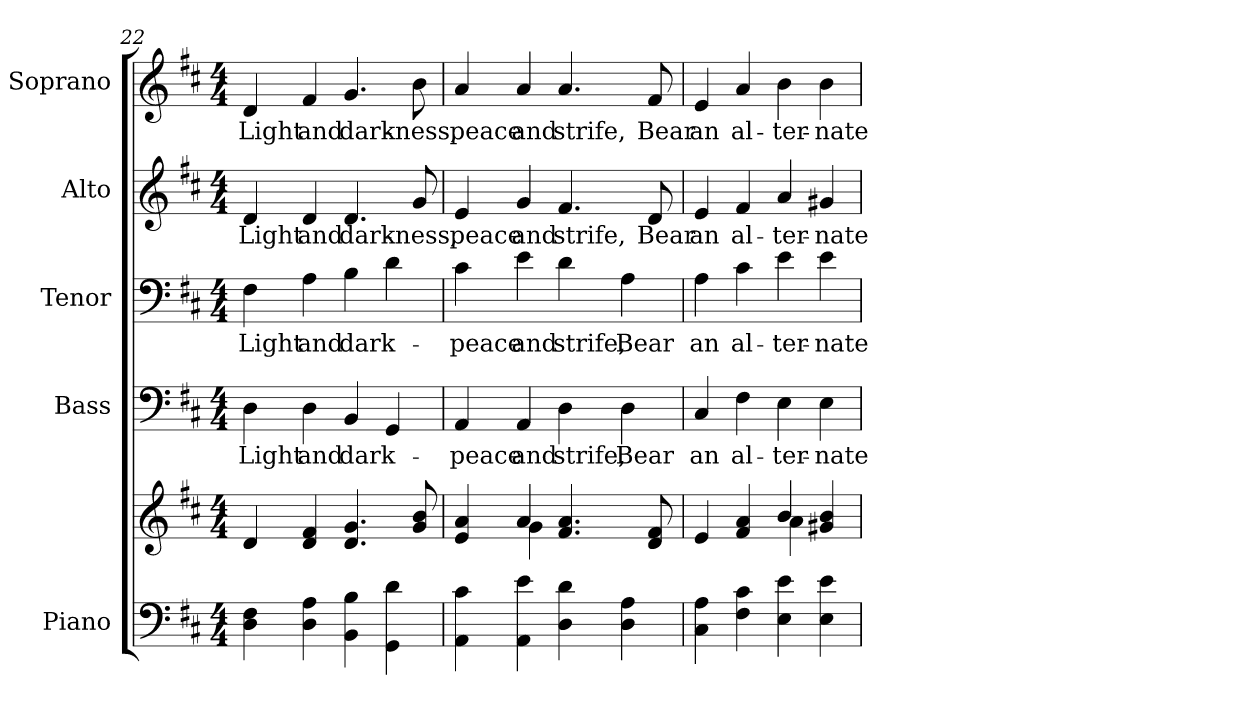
**kern	**kern	**kern	**text	**kern	**text	**kern	**text	**kern	**text
*part5	*part5	*part4	*part4	*part3	*part3	*part2	*part2	*part1	*part1
*staff6	*staff5	*staff4	*staff4	*staff3	*staff3	*staff2	*staff2	*staff1	*staff1
*I"Piano	*	*I"Bass	*	*I"Tenor	*	*I"Alto	*	*I"Soprano	*
*I'Pno.	*	*I'B.	*	*I'T.	*	*I'A.	*	*I'S.	*
*clefF4	*clefG2	*clefF4	*	*clefF4	*	*clefG2	*	*clefG2	*
*k[f#c#]	*k[f#c#]	*k[f#c#]	*	*k[f#c#]	*	*k[f#c#]	*	*k[f#c#]	*
*D:	*D:	*D:	*	*D:	*	*D:	*	*D:	*
*M4/4	*M4/4	*M4/4	*	*M4/4	*	*M4/4	*	*M4/4	*
=22	=22	=22	=22	=22	=22	=22	=22	=22	=22
!	!	!	!LO:LY:b:color=#000000	!	!	!	!	!	!
!	!	!	!	!	!LO:LY:b:color=#000000	!	!	!	!
!	!	!	!	!	!	!	!LO:LY:b:color=#000000	!	!
!	!	!	!	!	!	!	!	!	!LO:LY:b:color=#000000
4Di\ 4F#i	4di/	4Di\	Light	4F#i\	Light	4di/	Light	4di/	Light
!	!	!	!LO:LY:b:color=#000000	!	!	!	!	!	!
!	!	!	!	!	!LO:LY:b:color=#000000	!	!	!	!
!	!	!	!	!	!	!	!LO:LY:b:color=#000000	!	!
!	!	!	!	!	!	!	!	!	!LO:LY:b:color=#000000
4Di\ 4Ai	4di/ 4f#i	4Di\	and	4Ai\	and	4di/	and	4f#i/	and
!	!	!	!LO:LY:b:color=#000000	!	!	!	!	!	!
!	!	!	!	!	!LO:LY:b:color=#000000	!	!	!	!
!	!	!	!	!	!	!	!LO:LY:b:color=#000000	!	!
!	!	!	!	!	!	!	!	!	!LO:LY:b:color=#000000
4BBi\ 4Bi	4.di/ 4.gi	4BBi/	dark-	4Bi\	dark-	4.di/	dark-	4.gi/	dark-
4GGi\ 4di	.	4GGi/	.	4di\	.	.	.	.	.
!	!	!	!	!	!	!	!LO:LY:b:color=#000000	!	!
!	!	!	!	!	!	!	!	!	!LO:LY:b:color=#000000
.	8gi/ 8bi	.	.	.	.	8gi/	-ness,	8bi\	-ness,
!!LO:PB:g=z
=23	=23	=23	=23	=23	=23	=23	=23	=23	=23
*	*^	*	*	*	*	*	*	*	*
!	!	!	!	!LO:LY:b:color=#000000	!	!	!	!	!	!
!	!	!	!	!	!	!LO:LY:b:color=#000000	!	!	!	!
!	!	!	!	!	!	!	!	!LO:LY:b:color=#000000	!	!
!	!	!	!	!	!	!	!	!	!	!LO:LY:b:color=#000000
4AAi\ 4c#i	4ei/ 4ai	4ryy	4AAi/	peace	4c#i\	peace	4ei/	peace	4ai/	peace
!	!	!	!	!LO:LY:b:color=#000000	!	!	!	!	!	!
!	!	!	!	!	!	!LO:LY:b:color=#000000	!	!	!	!
!	!	!	!	!	!	!	!	!LO:LY:b:color=#000000	!	!
!	!	!	!	!	!	!	!	!	!	!LO:LY:b:color=#000000
4AAi\ 4ei	4ai/	4gi\	4AAi/	and	4ei\	and	4gi/	and	4ai/	and
!	!	!	!	!LO:LY:b:color=#000000	!	!	!	!	!	!
!	!	!	!	!	!	!LO:LY:b:color=#000000	!	!	!	!
!	!	!	!	!	!	!	!	!LO:LY:b:color=#000000	!	!
!	!	!	!	!	!	!	!	!	!	!LO:LY:b:color=#000000
4Di\ 4di	4.f#i/ 4.ai	2ryy	4Di\	strife,	4di\	strife,	4.f#i/	strife,	4.ai/	strife,
!	!	!	!	!LO:LY:b:color=#000000	!	!	!	!	!	!
!	!	!	!	!	!	!LO:LY:b:color=#000000	!	!	!	!
4Di\ 4Ai	.	.	4Di\	Bear	4Ai\	Bear	.	.	.	.
!	!	!	!	!	!	!	!	!LO:LY:b:color=#000000	!	!
!	!	!	!	!	!	!	!	!	!	!LO:LY:b:color=#000000
.	8di/ 8f#i	.	.	.	.	.	8di/	Bear	8f#i/	Bear
=24	=24	=24	=24	=24	=24	=24	=24	=24	=24	=24
!	!	!	!	!LO:LY:b:color=#000000	!	!	!	!	!	!
!	!	!	!	!	!	!LO:LY:b:color=#000000	!	!	!	!
!	!	!	!	!	!	!	!	!LO:LY:b:color=#000000	!	!
!	!	!	!	!	!	!	!	!	!	!LO:LY:b:color=#000000
4C#i\ 4Ai	4ei/	2ryy	4C#i/	an	4Ai\	an	4ei/	an	4ei/	an
!	!	!	!	!LO:LY:b:color=#000000	!	!	!	!	!	!
!	!	!	!	!	!	!LO:LY:b:color=#000000	!	!	!	!
!	!	!	!	!	!	!	!	!LO:LY:b:color=#000000	!	!
!	!	!	!	!	!	!	!	!	!	!LO:LY:b:color=#000000
4F#i\ 4c#i	4f#i/ 4ai	.	4F#i\	al-	4c#i\	al-	4f#i/	al-	4ai/	al-
!	!	!	!	!LO:LY:b:color=#000000	!	!	!	!	!	!
!	!	!	!	!	!	!LO:LY:b:color=#000000	!	!	!	!
!	!	!	!	!	!	!	!	!LO:LY:b:color=#000000	!	!
!	!	!	!	!	!	!	!	!	!	!LO:LY:b:color=#000000
4Ei\ 4ei	4bi/	4ai\	4Ei\	-ter-	4ei\	-ter-	4ai/	-ter-	4bi\	-ter-
!	!	!	!	!LO:LY:b:color=#000000	!	!	!	!	!	!
!	!	!	!	!	!	!LO:LY:b:color=#000000	!	!	!	!
!	!	!	!	!	!	!	!	!LO:LY:b:color=#000000	!	!
!	!	!	!	!	!	!	!	!	!	!LO:LY:b:color=#000000
4Ei\ 4ei	4g#Xi/ 4bi	4ryy	4Ei\	-nate	4ei\	-nate	4g#Xi/	-nate	4bi\	-nate
*	*v	*v	*	*	*	*	*	*	*	*
=	=	=	=	=	=	=	=	=	=
*-	*-	*-	*-	*-	*-	*-	*-	*-	*-
